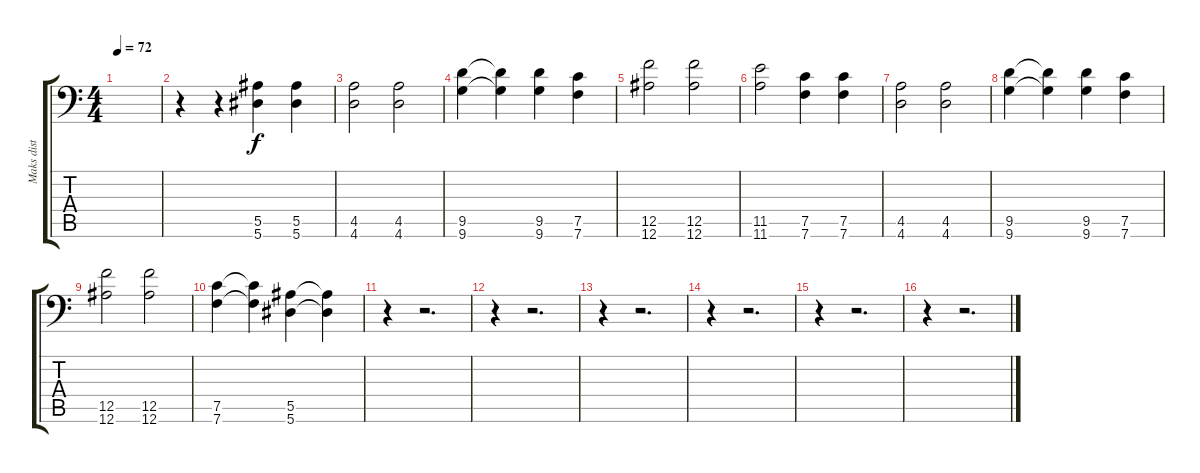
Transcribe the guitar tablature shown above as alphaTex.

\track ("Maks dist" "Maks dist") {instrument overdrivenguitar}
\staff {score tabs}
\tuning (C4 G3 Eb3 Bb2 F2 Bb1) {hide}
\ts (4 4)
\tempo 72
\clef f4
\ks c
|
r.4 r.4 (5.5 5.6).4 (5.5 5.6).4 |
(4.5 4.6).2 (4.5 4.6).2 |
(9.5 9.6).4 (9.5{t} 9.6{t}).4 (9.5 9.6).4 (7.5 7.6).4 |
(12.5 12.6).2 (12.5 12.6).2 |
(11.5 11.6).2 (7.5 7.6).4 (7.5 7.6).4 |
(4.5 4.6).2 (4.5 4.6).2 |
(9.5 9.6).4 (9.5{t} 9.6{t}).4 (9.5 9.6).4 (7.5 7.6).4 |
(12.5 12.6).2 (12.5 12.6).2 |
(7.5 7.6).4 (7.5{t} 7.6{t}).4 (5.5 5.6).4 (5.5{t} 5.6{t}).4 |
r.4 r.2{d} |
r.4 r.2{d} |
r.4 r.2{d} |
r.4 r.2{d} |
r.4 r.2{d} |
r.4 r.2{d}
